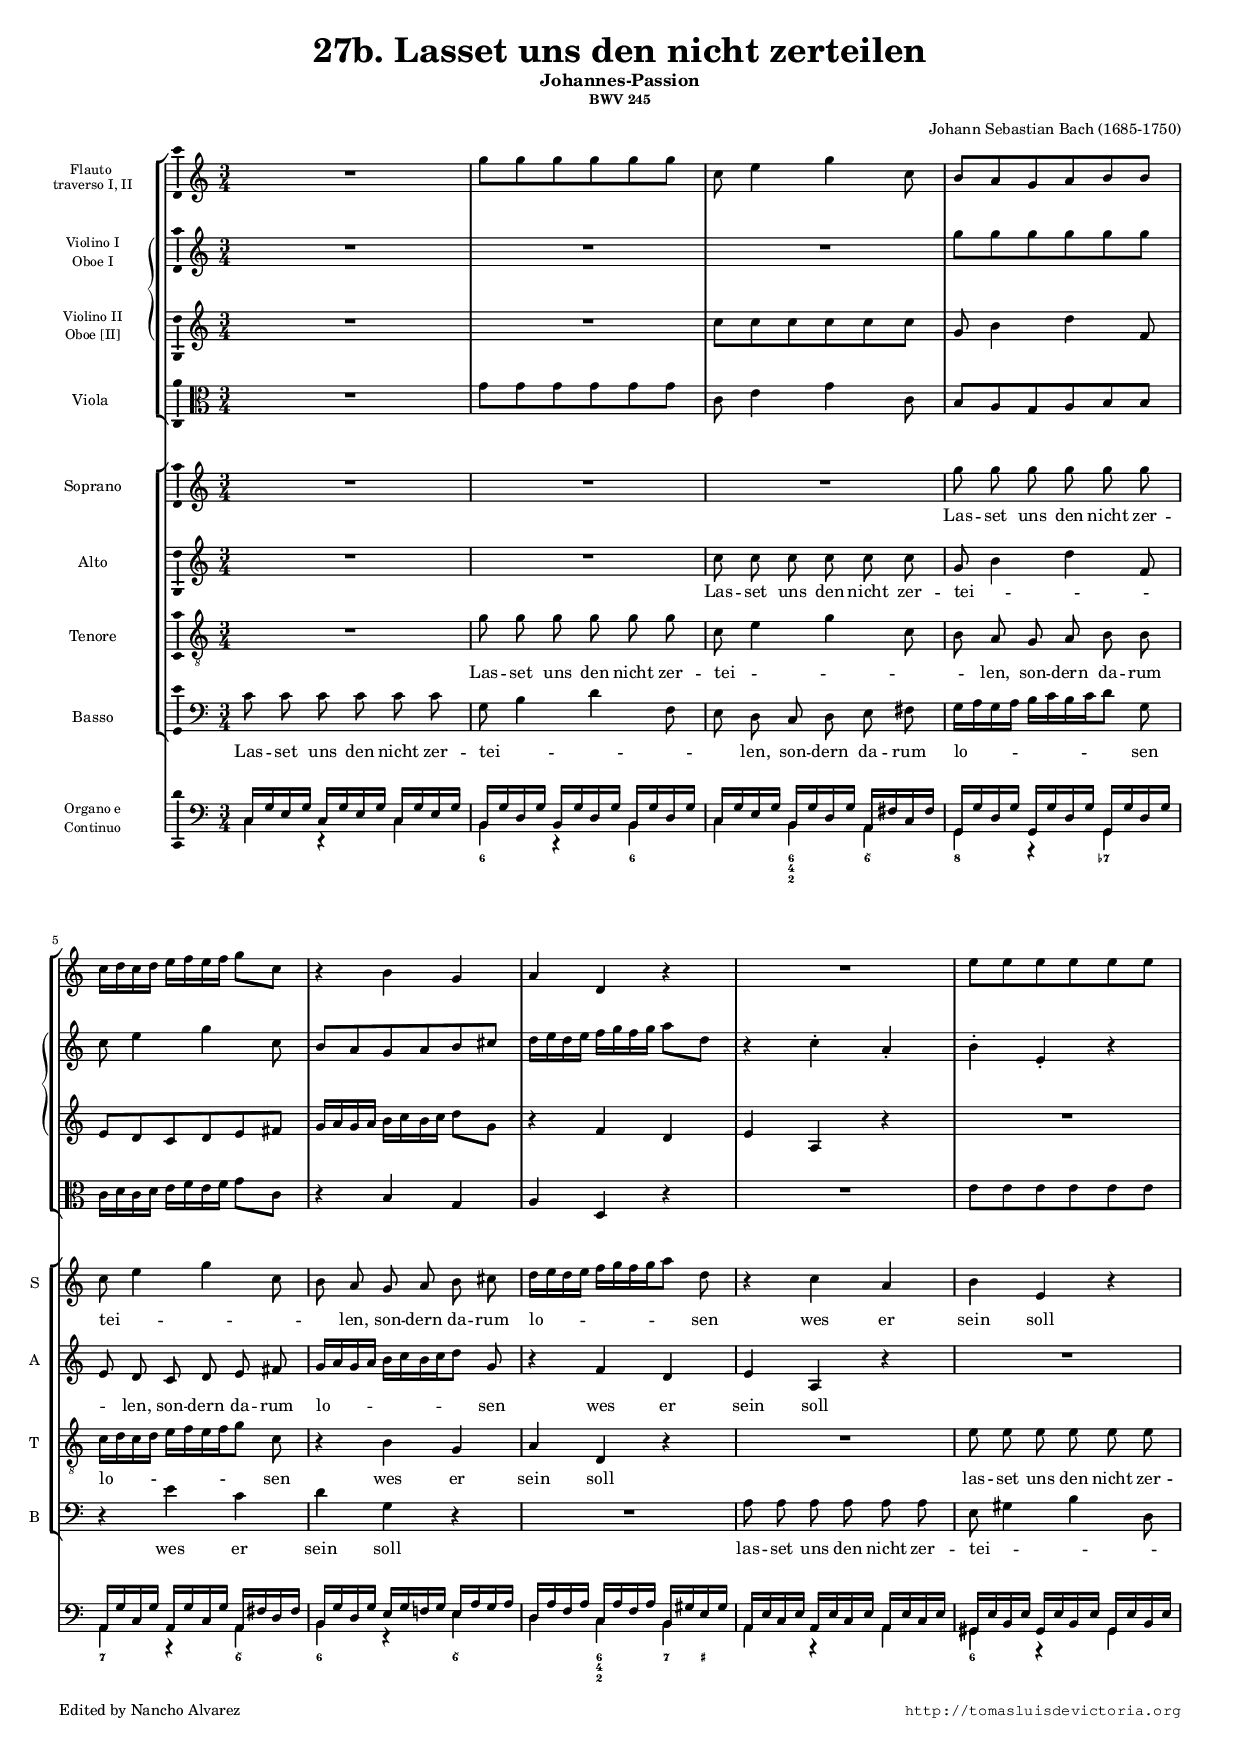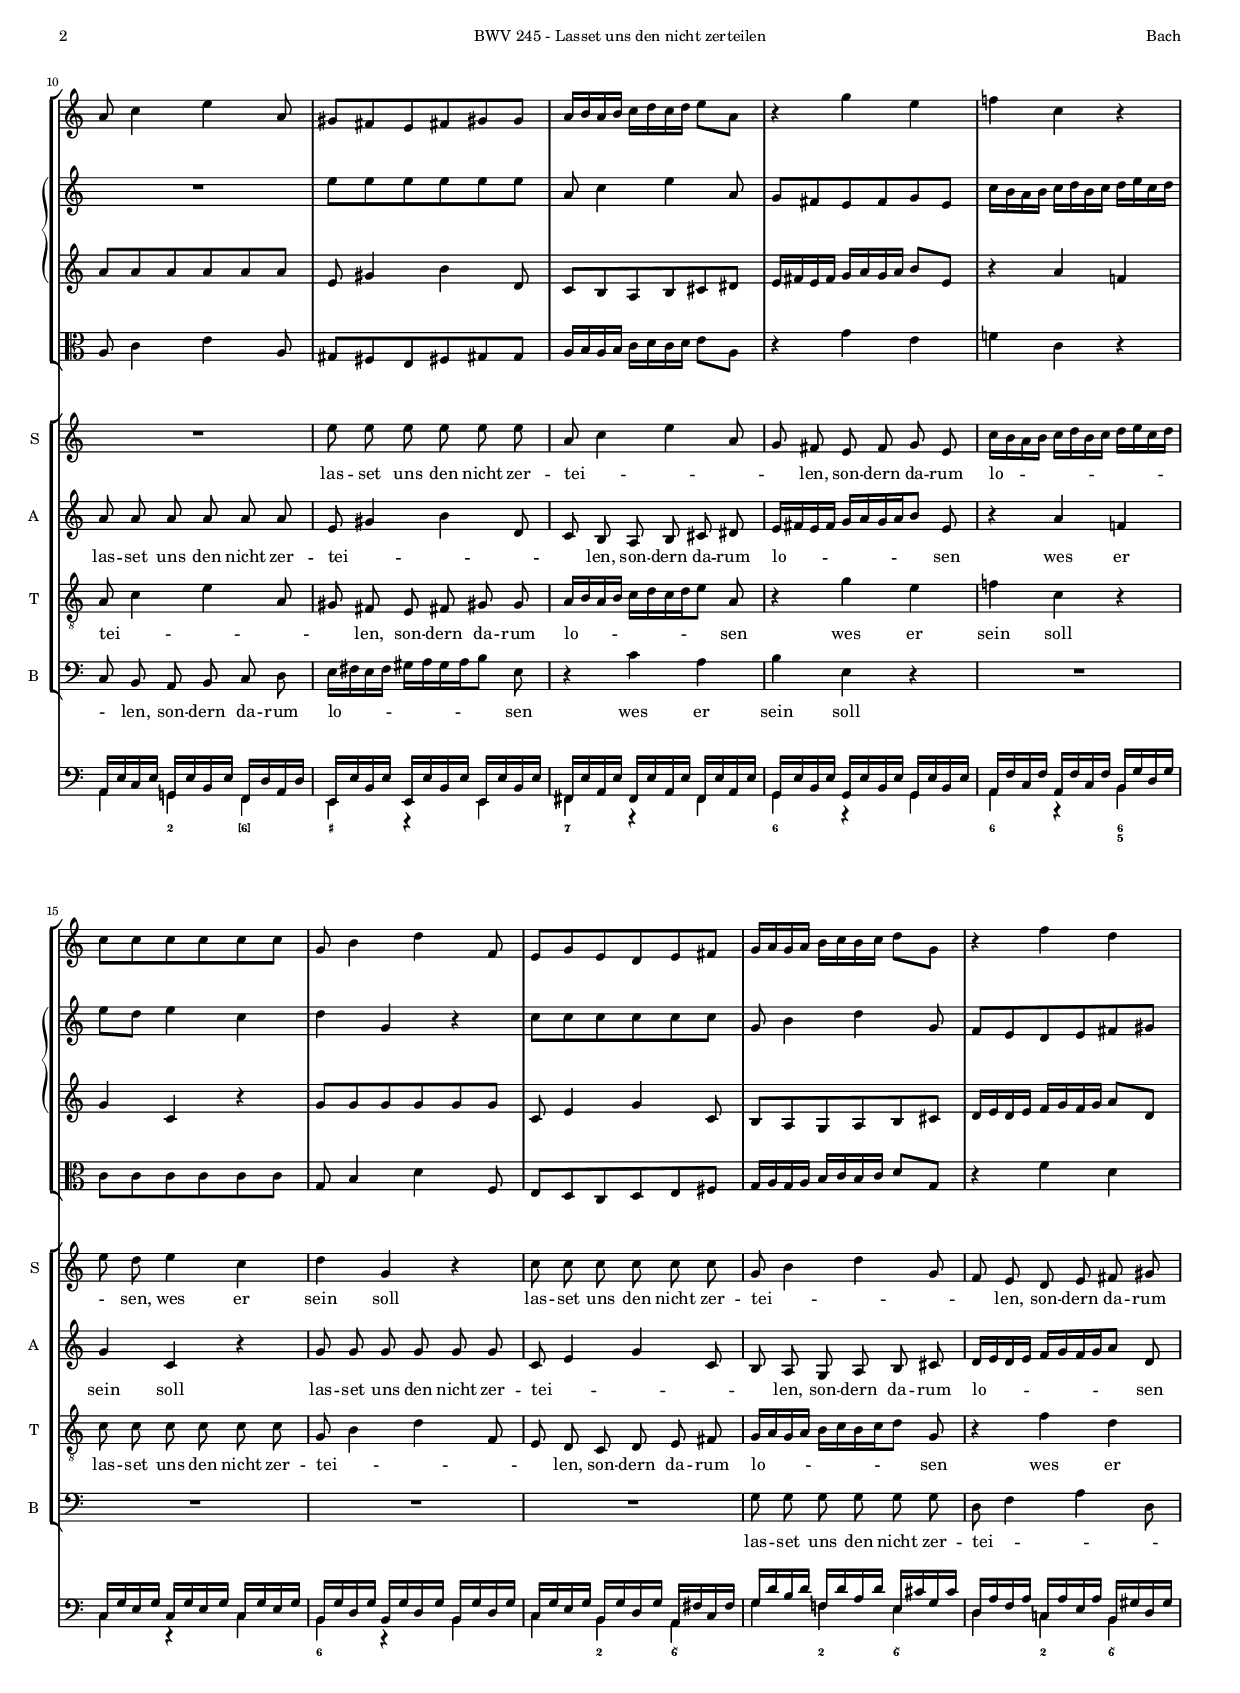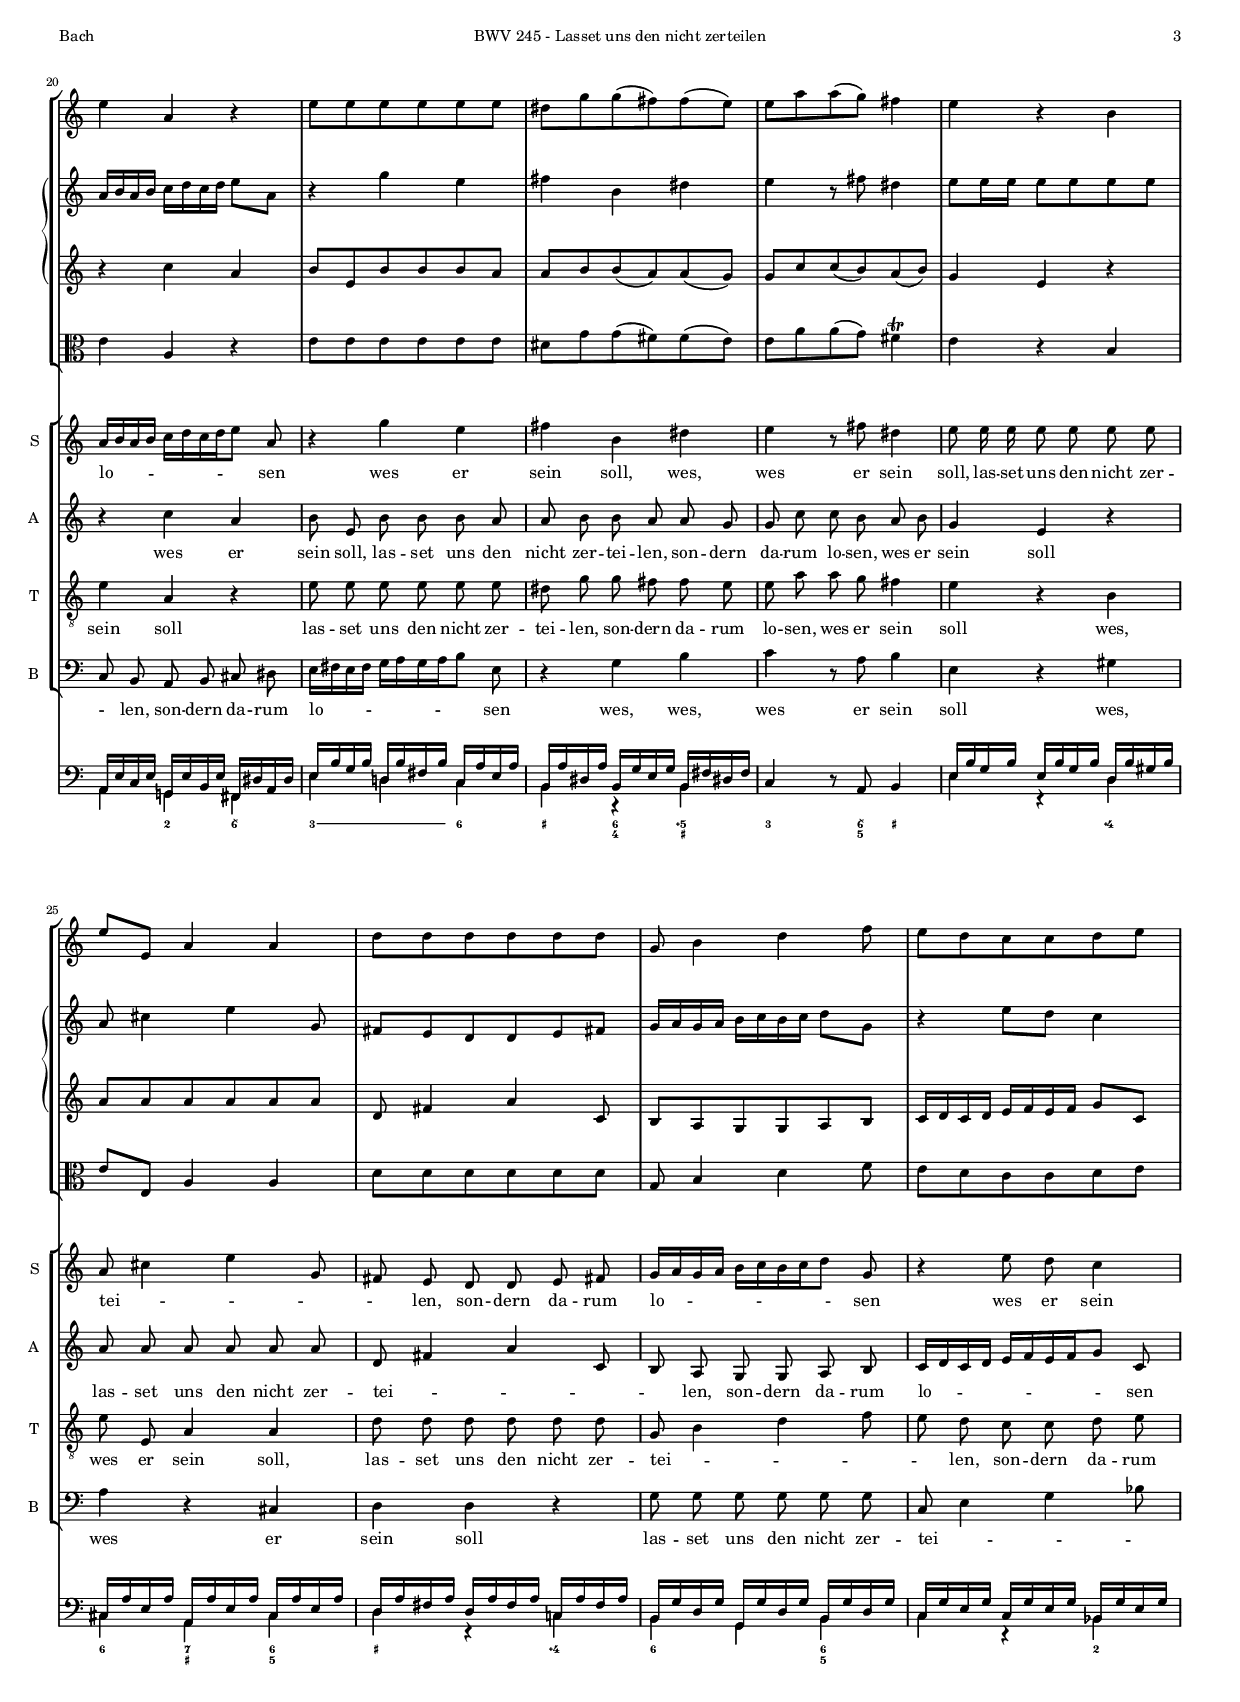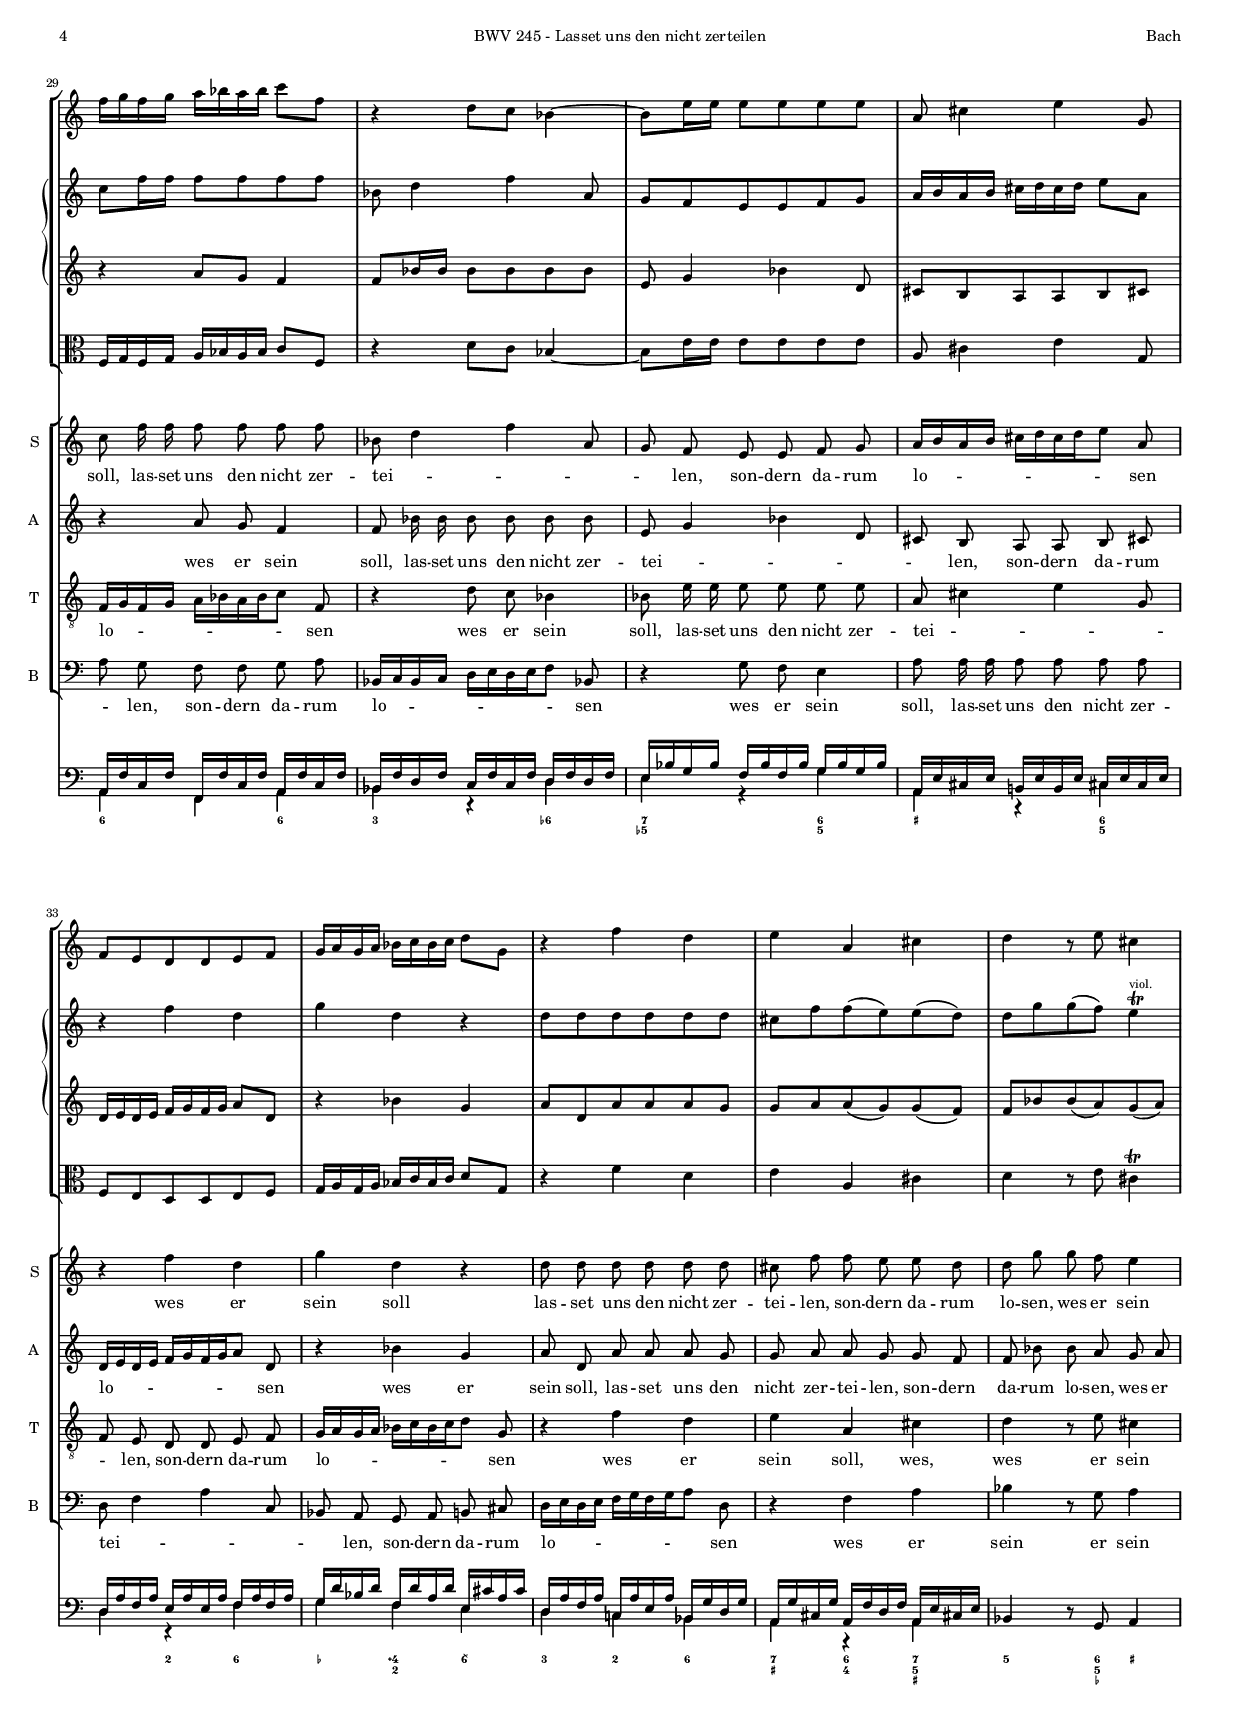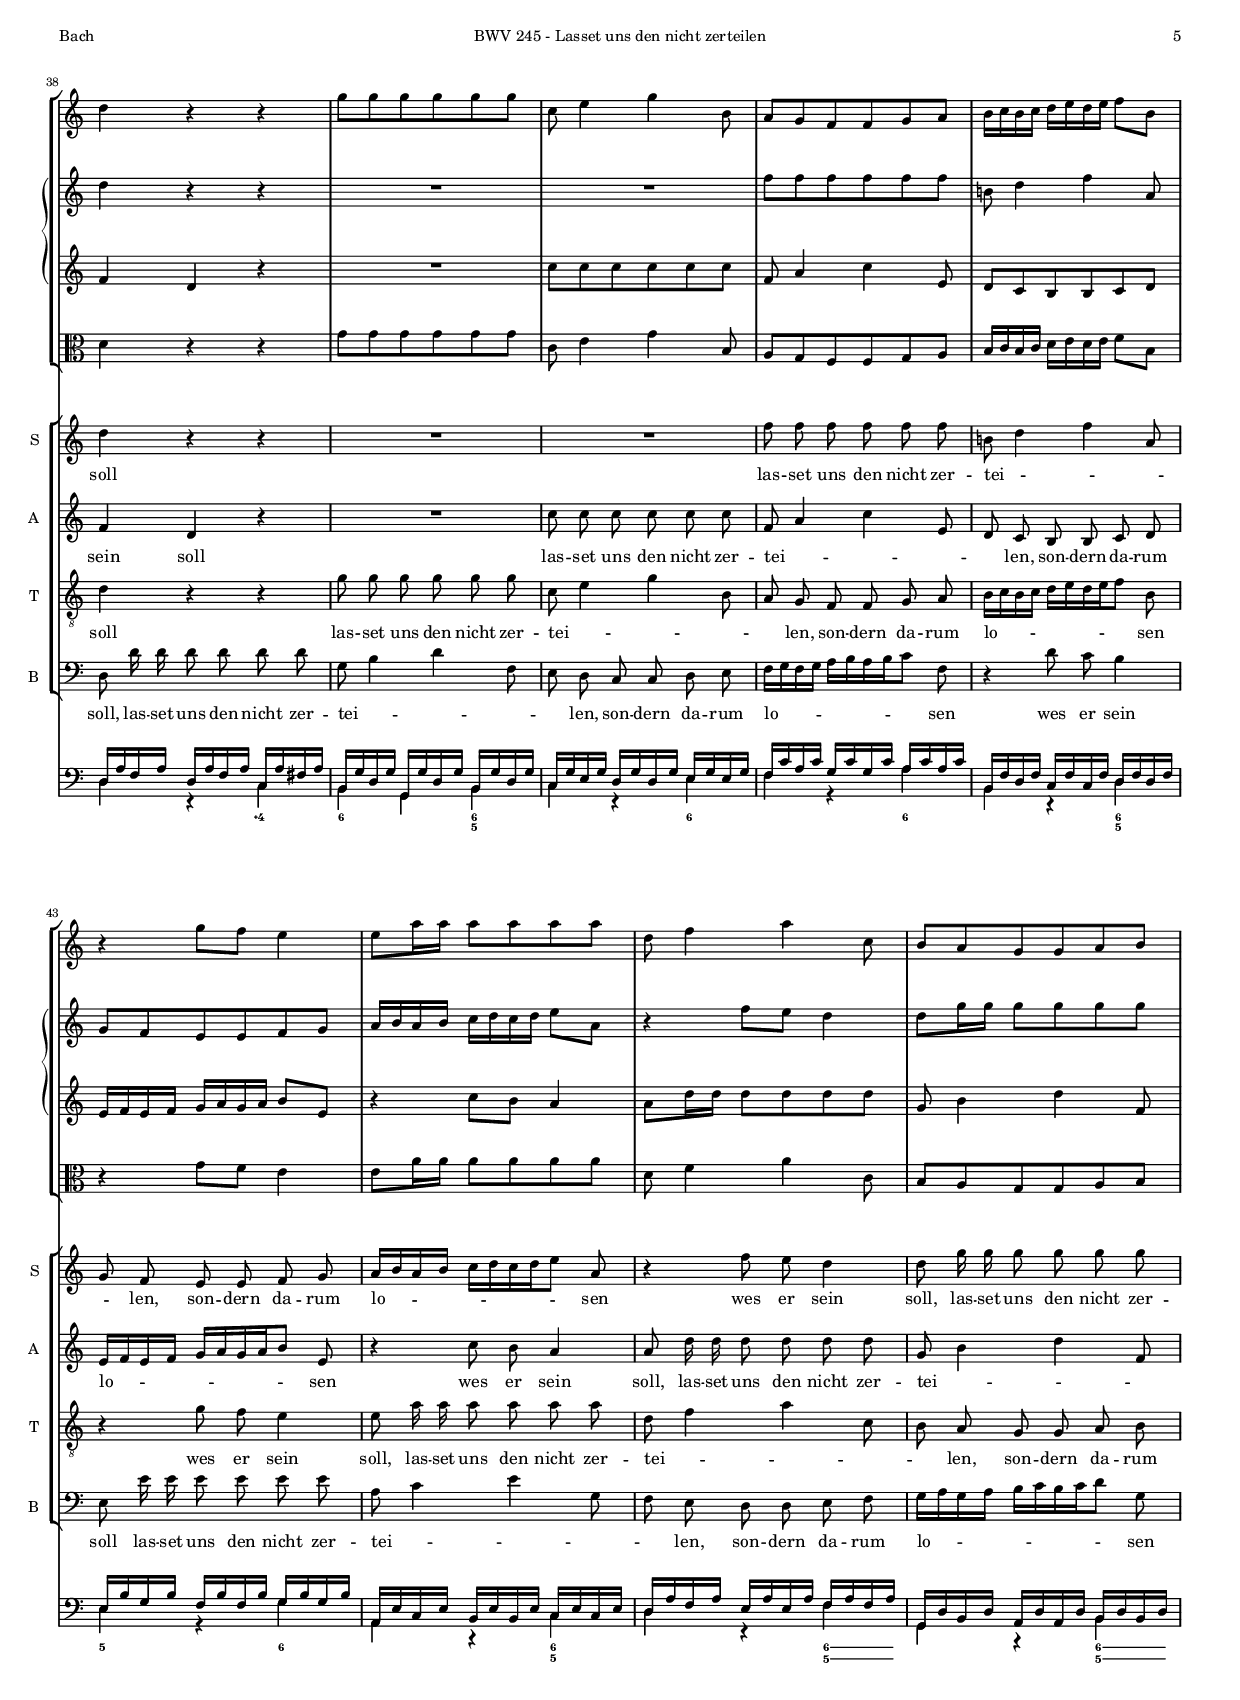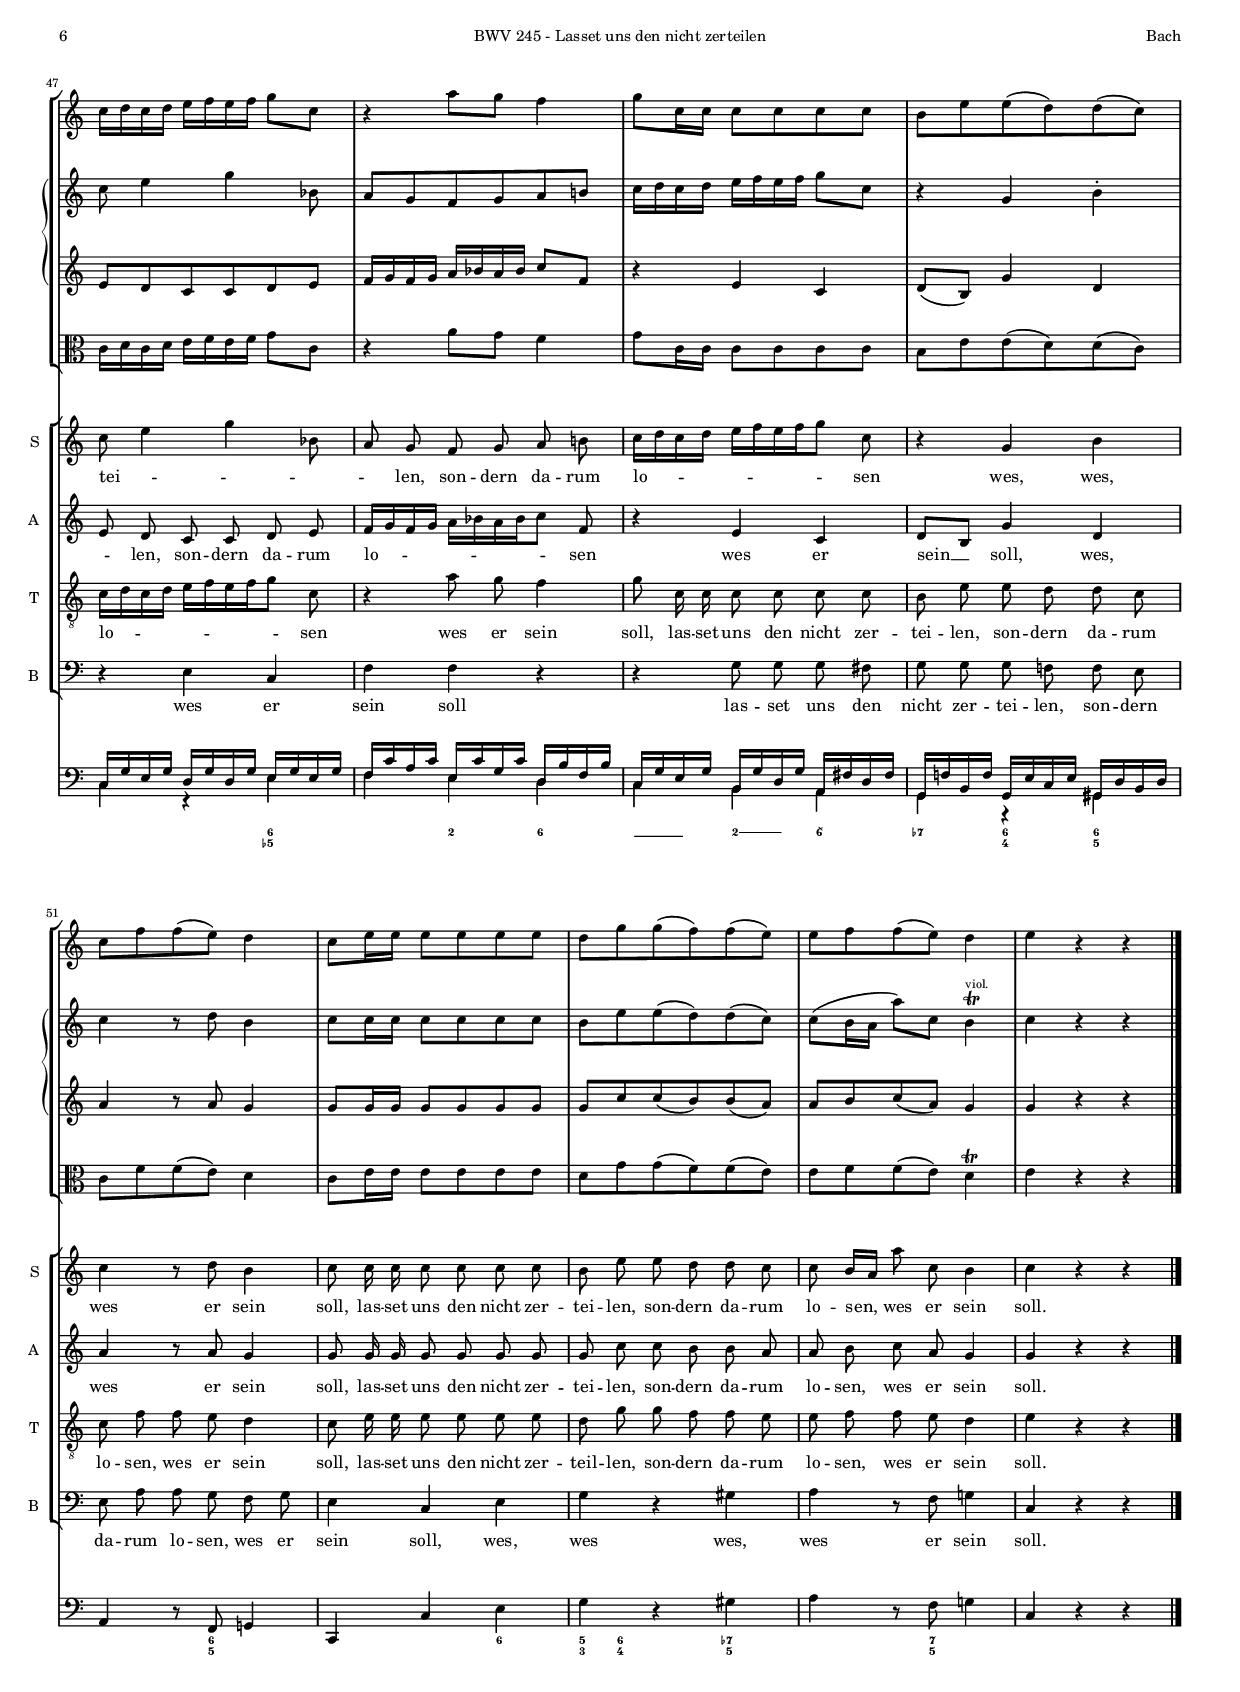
\version "2.18.0"

#(set-default-paper-size "a4")
#(set-global-staff-size 13.3)
#(ly:set-option 'point-and-click #f)
%nomobile

italicas=\override LyricText.font-shape = #'italic
rectas=\override LyricText.font-shape = #'upright
ss=\once \set suggestAccidentals = ##t
mtempo={\tempo 4 = 90  }
pfermata=\markup{"(" \musicglyph #"scripts.ufermata" ")"}
showMultiRests = { \set Staff.keepAliveInterfaces = #'( rhythmic-grob-interface multi-measure-rest-interface lyric-interface stanza-number-interface percent-repeat-interface) }
hideMultiRests = \unset Staff.keepAliveInterfaces
noados=\once \set Staff.aDueText = #""


htitle="BWV 245 - Lasset uns den nicht zerteilen"
hcomposer="Bach"

\header {
	title=\markup{\fontsize #3 "27b. Lasset uns den nicht zerteilen"}
	subtitle="Johannes-Passion"
        subsubtitle=\markup{\raise #.8 "BWV 245" \vspace #1 }
        composer="Johann Sebastian Bach (1685-1750)"
        pdfauthor=\composer
       %opus="(-)"
	%poet=\markup{"BWV 198"}
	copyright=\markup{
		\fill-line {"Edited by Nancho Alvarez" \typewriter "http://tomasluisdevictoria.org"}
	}
%	tagline=""
}

global={
  \compressFullBarRests
  \key c \major \time 3/4 \skip 1*3/4*55 \bar "|."
}

cantus=\relative c'''{
        \set autoBeaming = ##f
        R1*3/4*3
        g8 g g g g g
        c,8 e4 g c,8
        b a g a b cis
        d16[ e d e] f[ g f g a8] d,
        r4 c4 a
        b4 e, r
        R1*3/4
        e'8 e e e e e
        a, c4 e a,8
        g fis e fis g e
        c'16[ b a b] c[ d b c] d[ e c d]
        e8 d e4 c
        d g, r
        c8 c c c c c
        g8 b4 d g,8
        f8 e d e fis gis
        a16[ b a b] c[ d c d e8] a,
        r4 g' e
        fis b, dis
        e4 r8 fis dis4
        e8 e16 e e8 e e e
        a, cis4 e g,8
        fis  e d d e fis!
        g16[ a g a] b[ c b c d8] g,
        r4 e'8 d c4
        c8 f16 f f8 f f f
        bes,8 d4 f a,8
        g f e e f g
        a16[ b a b] cis[ d cis d e8] a,
        r4 f' d
        g d r
        d8 d d d d d
        cis f f e e d
        d g g f e4
        d4 r r
        R1*3/4*2
        f8 f f f f f
        b,! d4 f a,8
        g8 f e e f g
        a16[ b a b] c[ d c d e8] a,
        r4 f'8 e d4
        d8 g16 g g8 g g g
        c,8 e4 g bes,8
        a g f g a b!
        c16[ d c d] e[ f e f g8] c,8
        r4 g4 b
        c4 r8 d b4
        c8 c16 c c8 c c c
        b e e d d c
        c b16[ a] a'8 c, b4
        c4 r r
}

altus=\relative c''{
        \set autoBeaming = ##f
        R1*3/4*2
        c8 c c c c c
        g8 b4 d f,8
        e8 d c d e fis
        g16[ a g a] b[ c b c d8] g,
        r4 f d
        e a, r
        R1*3/4
        a'8 a a a a a
        e8 gis4 b d,8
        c b a b cis8 dis
        e16[ fis e fis] g[ a g a b8] e,8
        r4 a f!
        g c, r
        g'8 g g g g g
        c,8 e4 g c,8
        b8 a g a b cis
        d16[ e d e] f[ g f g a8] d,
        r4 c'4 a
        b8 e, b' b b a
        a b b a a g
        g c c b a b
        g4 e r
        a8 a a a a a
        d,8 fis4 a c,8
        b8 a g g a b
        c16[ d c d] e[ f e f g8] c,8
        r4 a'8 g f4
        f8 bes16 bes bes8 bes bes bes
        e,8 g4 bes d,8
        cis b a a b cis!	
        d16[ e d e] f[ g f g a8] d,
        r4 bes'4 g
        a8 d, a' a a g
        g a a g g f
        f bes bes a g a
        f4 d r
        R1*3/4
        c'8 c c c c c
        f,8 a4 c e,8
        d c b b c d
        e16[ f e f] g[ a g a b8] e,
        r4 c'8 b a4
        a8 d16 d d8 d d d
        g,8 b4 d f,8
        e8 d c c d e
        f16[ g f g] a[ bes a bes c8] f,8
        r4 e c
        d8[ b] g'4 d
        a'4 r8 a8 g4
        g8 g16 g g8 g g g
        g c c b b a
        a b c a g4
        g4 r r
}

tenor=\relative c''{
        \set autoBeaming = ##f
        R1*3/4
        g8 g g g g g
        c,8 e4 g c,8
        b8 a g a b b
        c16[ d c d] e[ f e f g8] c,
        r4 b g
        a d, r
        R1*3/4
        e'8 e e e e e
        a,8 c4 e a,8
        gis8 fis e fis! gis! gis
        a16[ b a b] c[ d c d e8] a,
        r4 g'4 e
        f! c r
        c8 c c c c c
        g8 b4 d f,8
        e d c d e fis
        g16[ a g a] b[ c b c d8] g,
        r4 f' d
        e a, r
        e'8 e e e e e
        dis g g fis fis e
        e a a g fis4
        e4 r b
        e8 e, a4 a
        d8 d d d d d
        g,8 b4 d4 f8
        e d c c d e
        f,16[ g f g] a[ bes a bes c8] f,
        r4 d'8 c bes4
        bes8 e16 e e8 e e e
        a, cis4 e g,8
        f8 e d d e f
        g16[ a g a] bes[ c bes c d8] g,8
        r4 f' d
        e a, cis
        d4 r8 e cis4
        d4 r r
        g8 g g g g g
        c,8 e4 g b,8
        a g f f g a
        b16[ c b c] d[ e d e f8] b,
        r4 g'8 f e4
        e8 a16 a a8 a a a
        d,8 f4 a c,8
        b a g g a b
        c16[ d c d] e[ f e f g8] c,
        r4 a'8 g f4
        g8 c,16 c c8 c c c
        b e e d d c
        c8 f f e d4
        c8 e16 e e8 e e e 
        d8 g g f f e
        e8 f f e d4
        e4 r r
}

bassus=\relative c'{
        \set autoBeaming = ##f
        c8 c c c c c
        g8 b4 d f,8
        e8 d c d e fis
        g16[ a g a] b[ c b c d8] g,
        r4 e' c
        d g, r
        R1*3/4
        a8 a a a a a
        e8 gis4 b d,8
        c8 b a b c d
        e16[ fis e fis] gis[ a gis a b8] e,8
        r4 c' a
        b e, r
        R1*3/4*4
        g8 g g g g g
        d8 f4 a d,8
        c b a b cis dis
        e16[ fis e fis] g[ a g a b8] e,
        r4 g b
        c r8 a b4
        e,4 r gis
        a r cis,
        d d r
        g8 g g g g g
        c,8 e4 g bes8
        a8 g f f g a
        bes,16[ c bes c] d[ e d e f8] bes,!
        r4 g'8 f e4
        a8 a16 a a8 a a a
        d,8 f4 a c,8
        bes8 a g a b cis
        d16[ e d e] f[ g f g a8] d,
        r4 f a
        bes r8 g a4
        d,8 d'16 d d8 d d d
        g,8 b4 d f,8
        e8 d c c d e
        f16[ g f g] a[ b a b c8] f,
        r4 d'8 c b4
        e,8 e'16 e e8 e e e
        a,8 c4 e g,8
        f e d d e f
        g16[ a g a] b[ c b c d8] g,8
        r4 e c
        f f r
        r g8 g g fis
        g g g f! f e
        e8 a a g f g 
        e4 c e
        g4 r gis
        a4 r8 f g!4
        c,4 r r
}

textocantus=\lyricmode{
Las -- set uns den nicht zer -- tei -- _ _ _ _ len,
son -- dern da -- rum lo -- -- _ sen
wes er sein soll
las -- set uns den nicht zer -- tei -- _ _ _ _ len,
son -- dern da -- rum lo -- _ _ _ sen,
wes er sein soll
las -- set uns den nicht zer -- tei -- _ _ _ _ len,
son -- dern da -- rum lo -- _ sen
wes er sein soll,
wes, wes er sein soll,
las -- set uns den nicht zer -- tei -- _ _ _ _ len,
son -- dern da -- rum lo -- _ sen
wes er sein soll,
las -- set uns den nicht zer -- tei -- _ _ _ _ len,
son -- dern da -- rum lo -- _ sen
wes er sein soll
las -- set uns den nicht zer -- tei -- len,
son -- dern da -- rum lo -- sen,
wes er sein soll
las -- set uns den nicht zer -- tei -- _ _ _ _ len,
son -- dern da -- rum lo -- _ sen
wes er sein soll,
las -- set uns den nicht zer -- tei -- _ _ _ _ len,
son -- dern da -- rum lo -- _ sen
wes, wes, wes er sein soll,
las -- set uns den nicht zer -- tei -- len,
son -- dern da -- rum lo -- sen,
wes er sein soll.
}

textoaltus=\lyricmode{
Las -- set uns den nicht zer -- tei -- _ _ _ _ len,
son -- dern da -- rum lo -- -- _ sen
wes er sein soll
las -- set uns den nicht zer -- tei -- _ _ _ _ len,
son -- dern da -- rum lo -- _ sen
wes er sein soll
las -- set uns den nicht zer -- tei -- _ _ _ _ len,
son -- dern da -- rum lo -- _ sen
wes er sein soll,
las -- set uns den nicht zer -- tei -- len,
son -- dern da -- rum lo -- sen,
wes er sein soll
las -- set uns den nicht zer -- tei -- _ _ _ _ len,
son -- dern da -- rum lo -- _ sen
wes er sein soll,
las -- set uns den nicht zer -- tei -- _ _ _ _ len,
son -- dern da -- rum lo -- _ sen
wes er sein soll,
las -- set uns den nicht zer -- tei -- len,
son -- dern da -- rum lo -- sen,
wes er sein soll
las -- set uns den nicht zer -- tei -- _ _ _ _ len,
son -- dern da -- rum lo -- _ sen
wes er sein soll,
las -- set uns den nicht zer -- tei -- _ _ _ _ len,
son -- dern da -- rum lo -- _ sen
wes er sein __ soll,
wes, wes er sein soll,
las -- set uns den nicht zer -- tei -- len,
son -- dern da -- rum lo -- sen,
wes er sein soll.
}

textotenor=\lyricmode{
Las -- set uns den nicht zer -- tei -- _ _ _ _ len,
son -- dern da -- rum lo -- _ sen
wes er sein soll
las -- set uns den nicht zer -- tei -- _ _ _ _ len,
son -- dern da -- rum lo -- _ sen
wes er sein soll
las -- set uns den nicht zer -- tei -- _ _ _ _ len,
son -- dern da -- rum lo -- _ sen
wes er sein soll
las -- set uns den nicht zer -- tei -- len,
son -- dern da -- rum lo -- sen,
wes er sein soll
wes, wes er sein soll,
las -- set uns den nicht zer -- tei -- _ _ _ _ len,
son -- dern da -- rum lo -- _ sen
wes er sein soll,
las -- set uns den nicht zer -- tei -- _ _ _ _ len,
son -- dern da -- rum lo -- _ sen
wes er sein soll,
wes, wes er sein soll
las -- set uns den nicht zer -- tei -- _ _ _ _ len,
son -- dern da -- rum lo -- _ sen
wes er sein soll,
las -- set uns den nicht zer -- tei -- _ _ _ _ len,
son -- dern da -- rum lo -- _ sen
wes er sein soll,
las -- set uns den nicht zer -- tei -- len,
son -- dern da -- rum lo -- sen,
wes er sein soll,
las -- set uns den nicht zer -- teil -- len,
son -- dern da -- rum lo -- sen,
wes er sein soll.
}

textobassus=\lyricmode{
Las -- set uns den nicht zer -- tei -- _ _ _ _ len,
son -- dern da -- rum lo -- -- _ sen
wes er sein soll
las -- set uns den nicht zer -- tei -- _ _ _ _ len,
son -- dern da -- rum lo -- _ sen
wes er sein soll
las -- set uns den nicht zer -- tei -- _ _ _ _ len,
son -- dern da -- rum lo -- _ sen
wes, wes, wes er sein soll
wes, wes er sein soll
las -- set uns den nicht zer -- tei -- _ _ _ _ len,
son -- dern da -- rum lo -- _ sen
wes er sein soll,
las -- set uns den nicht zer -- tei -- _ _ _ _ len,
son -- dern da -- rum lo -- _ sen
wes er sein 
er sein soll,
las -- set uns den nicht zer -- tei -- _ _ _ _ len,
son -- dern da -- rum lo -- _ sen
wes er sein soll
las -- set uns den nicht zer -- tei -- _ _ _ _ len,
son -- dern da -- rum lo -- _ sen
wes er sein soll
las -- set uns den nicht zer -- tei -- len,
son -- dern da -- rum lo -- sen,
wes er sein soll,
wes, wes
wes, wes er sein soll.
}


flautauno = \relative c''' {
        R1*3/4
        g8 g g g g g
        c,8 e4 g c,8
        b8 a g a b b
        c16 d c d e f e f g8 c,
        r4 b g
        a d, r
        R1*3/4
        e'8 e e e e e
        a,8 c4 e a,8
        gis8 fis e fis! gis! gis
        a16 b a b c d c d e8 a,
        r4 g'4 e
        f! c r
        c8 c c c c c
        g8 b4 d f,8
        e g e d e fis
        g16 a g a b c b c d8 g,
        r4 f' d
        e a, r
        e'8 e e e e e
        dis g g( fis) fis( e)
        e a a( g) fis4
        e4 r b
        e8 e, a4 a
        d8 d d d d d
        g,8 b4 d4 f8
        e d c c d e
        f16 g f g a bes a bes c8 f,
        r4 d8 c bes4 ~
        bes8 e16 e e8 e e e
        a, cis4 e g,8
        f8 e d d e f
        g16 a g a bes c bes c d8 g,8
        r4 f' d
        e a, cis
        d4 r8 e cis4
        d4 r r
        g8 g g g g g
        c,8 e4 g b,8
        a g f f g a
        b16 c b c d e d e f8 b,
        r4 g'8 f e4
        e8 a16 a a8 a a a
        d,8 f4 a c,8
        b a g g a b
        c16 d c d e f e f g8 c,
        r4 a'8 g f4
        g8 c,16 c c8 c c c
        b e e( d) d( c)
        c8 f f( e) d4
        c8 e16 e e8 e e e 
        d8 g g( f) f( e)
        e8 f f( e) d4
        e4 r r
}

violinuno = \relative c''' {
        R1*3/4*3
        g8 g g g g g
        c,8 e4 g c,8
        b a g a b cis
        d16 e d e f g f g a8 d,
        r4 c4-. a-.
        b4-. e,-. r
        R1*3/4
        e'8 e e e e e
        a, c4 e a,8
        g fis e fis g e
        c'16 b a b c d b c d e c d
        e8 d e4 c
        d g, r
        c8 c c c c c
        g8 b4 d g,8
        f8 e d e fis gis
        a16 b a b c d c d e8 a,
        r4 g' e
        fis b, dis
        e4 r8 fis dis4
        e8 e16 e e8 e e e
        a, cis4 e g,8
        fis  e d d e fis!
        g16 a g a b c b c d8 g,
        r4 e'8 d c4
        c8 f16 f f8 f f f
        bes,8 d4 f a,8
        g f e e f g
        a16 b a b cis d cis d e8 a,
        r4 f' d
        g d r
        d8 d d d d d
        cis f f( e) e( d)
        d g g( f) e4^\markup{\column{\fontsize #-2 \raise #-.5 "viol." \line{\hspace #1 \musicglyph #"scripts.trill"}}}
        d4 r r
        R1*3/4*2
        f8 f f f f f
        b,! d4 f a,8
        g8 f e e f g
        a16 b a b c d c d e8 a,
        r4 f'8 e d4
        d8 g16 g g8 g g g
        c,8 e4 g bes,8
        a g f g a b!
        c16 d c d e f e f g8 c,8
        r4 g4 b-.
        c4 r8 d b4
        c8 c16 c c8 c c c
        b e e( d) d( c)
        c( b16 a a'8) c, b4^\markup{\column{\fontsize #-2 \raise #-.5 "viol." \line{\hspace #1 \musicglyph #"scripts.trill"}}}
        c4 r r
}

violindos=\relative c''{
        R1*3/4*2
        c8 c c c c c
        g8 b4 d f,8
        e8 d c d e fis
        g16 a g a b c b c d8 g,
        r4 f d
        e a, r
        R1*3/4
        a'8 a a a a a
        e8 gis4 b d,8
        c b a b cis8 dis
        e16 fis e fis g a g a b8 e,8
        r4 a f!
        g c, r
        g'8 g g g g g
        c,8 e4 g c,8
        b8 a g a b cis
        d16 e d e f g f g a8 d,
        r4 c'4 a
        b8 e, b' b b a
        a b b( a) a( g)
        g c c( b) a( b)
        g4 e r
        a8 a a a a a
        d,8 fis4 a c,8
        b8 a g g a b
        c16 d c d e f e f g8 c,8
        r4 a'8 g f4
        f8 bes16 bes bes8 bes bes bes
        e,8 g4 bes d,8
        cis b a a b cis!	
        d16 e d e f g f g a8 d,
        r4 bes'4 g
        a8 d, a' a a g
        g a a( g) g( f)
        f bes bes( a) g( a)
        f4 d r
        R1*3/4
        c'8 c c c c c
        f,8 a4 c e,8
        d c b b c d
        e16 f e f g a g a b8 e,
        r4 c'8 b a4
        a8 d16 d d8 d d d
        g,8 b4 d f,8
        e8 d c c d e
        f16 g f g a bes a bes c8 f,8
        r4 e c
        d8( b) g'4 d
        a'4 r8 a8 g4
        g8 g16 g g8 g g g
        g c c( b) b( a)
        a b c( a) g4
        g4 r r
}

viola=\relative c''{
        R1*3/4
        g8 g g g g g
        c,8 e4 g c,8
        b8 a g a b b
        c16 d c d e f e f g8 c,
        r4 b g
        a d, r
        R1*3/4
        e'8 e e e e e
        a,8 c4 e a,8
        gis8 fis e fis! gis! gis
        a16 b a b c d c d e8 a,
        r4 g'4 e
        f! c r
        c8 c c c c c
        g8 b4 d f,8
        e d c d e fis
        g16 a g a b c b c d8 g,
        r4 f' d
        e a, r
        e'8 e e e e e
        dis g g( fis) fis( e)
        e a a( g) fis4^\trill
        e4 r b
        e8 e, a4 a
        d8 d d d d d
        g,8 b4 d4 f8
        e d c c d e
        f,16 g f g a bes a bes c8 f,
        r4 d'8 c bes4 ~
        bes8 e16 e e8 e e e
        a, cis4 e g,8
        f8 e d d e f
        g16 a g a bes c bes c d8 g,8
        r4 f' d
        e a, cis
        d4 r8 e cis4^\trill
        d4 r r
        g8 g g g g g
        c,8 e4 g b,8
        a g f f g a
        b16 c b c d e d e f8 b,
        r4 g'8 f e4
        e8 a16 a a8 a a a
        d,8 f4 a c,8
        b a g g a b
        c16 d c d e f e f g8 c,
        r4 a'8 g f4
        g8 c,16 c c8 c c c
        b e e( d) d( c)
        c8 f f( e) d4
        c8 e16 e e8 e e e 
        d8 g g( f) f( e)
        e8 f f( e) d4^\trill
        e4 r r
}


cello=\relative c{
  \partcombineApart
  c16 g' e g c, g' e g c, g' e g
  b, g' d g b, g' d g b, g' d g
  c, g' e g b, g' d g a, fis' c fis
  g, g' d g g, g' d g g, g' d g
  a, g' c, g' a, g' c, g' a, fis' d fis
  b, g' d g e g f! g e a g a
  d, a' f a c, a' f a b, gis' e gis
  a, e' c e a, e' c e a, e' c e
  gis, e' b e gis, e' b e gis, e' b e
  a, e' c e g,! e' b e f, d' a d
  e, e' b e e, e' b e e, e' b e
  fis, e' a, e' fis, e' a, e' fis, e' a, e'
  g, e' b e g, e' b e g, e' b e
  a, f' c f a, f' c f b, g' d g
  c, g' e g c, g' e g c, g' e g 
  b, g' d g b, g' d g b, g' d g
  c, g' e g b, g' d g a, fis' c fis
  g d' b d f,! d' a d e, cis' g cis
  d, a' f a c,! a' e a b, gis' d gis
  a, e' c e g,! e' b e fis, dis' a dis
  e b' g b d,! b' fis b c, a' e a
  b, a' dis, a' b, g' e g b, fis' dis! fis
  \partcombineAutomatic
  \set aDueText=""
  c4 r8 a b4
  \partcombineApart
  e16 b' g b e, b' g b d, b' gis b
  cis, a' e a a, a' e a cis, a' e a
  d, a' fis a d, a' fis a c,! a' fis a
  b, g' d g g, g' d g b, g' d g
  c, g' e g c, g' e g bes, g' e g
  a, f' c f f, f' c f a, f' c f
  bes, f' d f c f c f d f d f
  e bes' g bes f bes f bes g bes g bes
  a, e' cis e b! e b e cis! e cis e
  d a' f a e a e a f a f a
  g d' bes d f, d' a d e, cis' a cis
  d, a' f a c,! a' e a bes, g' d g
  a, g' cis, g' a, f' d f a, e' cis! e
  \partcombineAutomatic
  bes4 r8 g a4
  \partcombineApart
  d16 a' f a d, a' f a c, a' fis a
  b, g' d g g, g' d g b, g' d g
  c, g' e g d g d g e g e g
  f c' a c g c g c a c a c
  b, f' d f c f c f d f d f
  e b' g b f b f b g b g b
  a, e' c e b e b e c e c e
  d a' f a e a e a f a f a
  g, d' b d a d a d b d b d
  c g' e g d g d g e g e g
  f c' a c e, c' g c d, b' f b
  c, g' e g b, g' d g a, fis' d fis
  g, f'! b, f' g, e' c e gis, d' b d
  \partcombineAutomatic
  a4 r8 f g!4
  c,4 c' e
  g4 r gis
  a4 r8 f g!4
  c,4 r r
}

contra=\relative c{
  c4 r c
  b r b
  c b a
  g r g
  a r a
  b r e
  d c b
  a r a
  gis r gis
  a g! f
  e r e
  fis r fis
  g r g
  a r b 
  c r c
  b r b 
  c b a
  g' f! e
  d c! b
  a g! fis
  e' d! c
  b r b
  c4 r8 a b4
  e4 r d
  cis a cis
  d r c!
  b g b
  c r bes
  a f a
  bes r d
  e r g
  a, r cis
  d r f
  g f e
  d c! bes
  a r a
  bes4 r8 g a4
  d4 r c
  b g b
  c r e 
  f r a
  b, r d
  e r g
  a, r c
  d r f
  g, r b
  c r e
  f e d
  c b a
  g r gis
  a4 r8 f g!4
  c,4 c' e
  g4 r gis
  a4 r8 f g!4
  c,4 r r
}

cifrado=\figuremode{
s2.
<6>4 s <6>
s <6 4 2> <6\\>
<8> s <7->
<7> s <6\\>
<6> r <6\\>
s <6 4 2> <7>8 <_+>
s2.
<6>
s4 <2> <[6]>
<_+> s s
<7> s s
<6> s s
<6> s <6 5>
s2.
<6>
s4 <2> <6\\>
s <2> <6\\>
s <2> <6\\>
s <2> <6\\>
\bassFigureExtendersOn
<3>4. <3>16 <3> <6>4
\bassFigureExtendersOff
<_+>4 <6 4> <5\+ _+>
<3> s8 <6\\ 5> <_+>4
s2 <4\+>4
<6> <7 _+> <6 5>
<_+> s <4\+>
<6> s <6 5>
s2 <2>4
<6> s <6>
<3> s <6-> % 3?
<7 5->4 s <6 5>
<_+> s <6 5>
s4 <2> <6>4 % <2>?
<_-> <4\+ 2> <6\\>
<3> <2> <6>
<7 _+> <6 4> <7 5 _+>
<5>4. <6 5 _->8 <_+>4
s2 <4\+>4
<6> s <6 5>
s2 <6>4
s2 <6>4
s2 <6 5>4
<5>2 <6>4
s2 <6 5>4
s2
\bassFigureExtendersOn
<6 5>8. <6 5>16
s2 <6 5>8. <6 5>16
\bassFigureExtendersOff
s2 <6 5->4
s4 <2> <6>
\bassFigureExtendersOn
<_>8 <_>
<2>8 <2>
\bassFigureExtendersOff
<6\\>4
<7->4 <6 4> <6 5>
s4. <6 5>8 s4
s2 <6>4
<5 3>8 <6 4> s4 <7- 5>
s4 s8 <7 5> s4
s2.
}
guia=\relative c''{
  \set autoBeaming = ##t

}




\score {\transpose c' c'{
<<

\new StaffGroup << 
  \set StaffGroup.systemStartDelimiterHierarchy
    = #'(SystemStartBracket a (SystemStartBrace b c) )

       \new Staff <<\global
	\new Voice="f1" {
		\set Staff.instrumentName=\markup{\smaller \center-column{"Flauto " \raise #.5 "traverso I, II"} } 
		\clef "treble"
		\flautauno }
	>> 

        \new Staff <<\global
	\new Voice="vi1" {
		\set Staff.instrumentName=\markup{\smaller \center-column{"Violino I" "Oboe I"}}
		\clef "treble"
		\violinuno }
	>> 
	\new Staff <<\global
	\new Voice="vi2" {
		\set Staff.instrumentName=\markup{\smaller \center-column{"Violino II" "Oboe [II]"}} % d'amore
		\clef "treble"
		\violindos }
	>>     
    
        \new Staff <<\global
	\new Voice="vi3" {
		\set Staff.instrumentName=\markup{"Viola "}
		\clef "alto"
		\viola }
	>> 

>>

\new ChoirStaff<<

        \new Staff <<\global
        \new Voice="v1" {
                \set Staff.instrumentName="Soprano"
                \set Staff.shortInstrumentName="S"
                \clef "treble"
                \cantus }
        \new Lyrics \lyricsto "v1" {\textocantus }
        >>

        \new Staff <<\global
        \new Voice="v2" {
                \set Staff.instrumentName="Alto"
                \set Staff.shortInstrumentName="A"
                \clef "treble"
                \altus }
        \new Lyrics \lyricsto "v2" {\textoaltus }
        >>
        
        \new Staff <<\global
        \new Voice="v3" {
                \set Staff.instrumentName="Tenore"
                \set Staff.shortInstrumentName="T"
                \clef "G_8"
                \tenor }
        \new Lyrics \lyricsto "v3" {\textotenor }
        >>

        \new Staff <<\global
        \new Voice="v4" {
                \set Staff.instrumentName="Basso"
                \set Staff.shortInstrumentName="B"
                \clef "bass"
                \bassus }
        \new Lyrics \lyricsto "v4" {\textobassus }
        >>        
>>
        \new Staff <<\global
	\new Voice="cont" {
		\set Staff.instrumentName=\markup{\smaller \center-column{"Organo e" "Continuo"}}
		\clef "bass"
		\partcombine \cello \contra }
	\new FiguredBass {\cifrado }
	>> 

%{
	\new Staff \with{ 
      \remove Ambitus_engraver
      fontSize = #-3
      \override StaffSymbol #'staff-space = #(magstep -4)
      }<<\global
	\new Voice="v6" {
		\clef "treble"
		\guia }
	>>
%}

>>

	} % transpose

\layout{ 
	\context {\Lyrics 
		\override VerticalAxisGroup.staff-affinity = #UP
		\override VerticalAxisGroup.nonstaff-relatedstaff-spacing =
			#'((basic-distance . 0) (minimum-distance . 0) (padding . 1))
		\override LyricText.font-size = #1.2
		\override LyricHyphen.minimum-distance = #0.5
	}
	\context {\Score 
		tempoHideNote = ##t
		\override BarNumber.padding = #2 
	}
	\context {\Voice 
		%melismaBusyProperties = #'()
		%autoBeaming = ##f
	}

        \context {\ChoirStaff 
                  \override StaffGrouper.staffgroup-staff-spacing =
                        #'((basic-distance . 15) (minimum-distance . 0) (padding . 1))
                  \override StaffGrouper.staff-staff-spacing =
                        #'((basic-distance . 11) (minimum-distance . 0) (padding . 1))
        }

        \context {\StaffGroup
                  \override StaffGrouper.staffgroup-staff-spacing =
                        #'((basic-distance . 13) (minimum-distance . 0) (padding . 1))
                  \override StaffGrouper.staff-staff-spacing =
                        #'((basic-distance . 11) (minimum-distance . 0) (padding . 1))
        }

	\context {\Staff 
                \RemoveEmptyStaves %notablet
                %\override VerticalAxisGroup.remove-first = ##t
%		\override VerticalAxisGroup.staff-staff-spacing =
%			#'((basic-distance . 10) (minimum-distance . 0) (padding . 1))
		\consists Ambitus_engraver 
		\override LigatureBracket.padding = #1
	}
}

%\midi { \mtempo }

}


\paper{
	evenHeaderMarkup=\markup  \fill-line { \fromproperty #'page:page-number-string \htitle \hcomposer }
	oddHeaderMarkup= \markup  \fill-line { \on-the-fly #not-first-page \hcomposer \on-the-fly #not-first-page \htitle \on-the-fly #not-first-page \fromproperty #'page:page-number-string }
	%system-count=20
	%page-count = 16
	ragged-last-bottom = ##f
	indent=1.8\cm
	system-system-spacing =
	#'((basic-distance . 23) (minimum-distance . 0) (padding . 5))
	top-system-spacing = % header
	#'((basic-distance . 12) (minimum-distance . 0) (padding . 0))
	last-bottom-spacing = % footer
	#'((basic-distance . 15) (minimum-distance . 0) (padding . 0))
	markup-system-spacing.padding = #1.5
}
